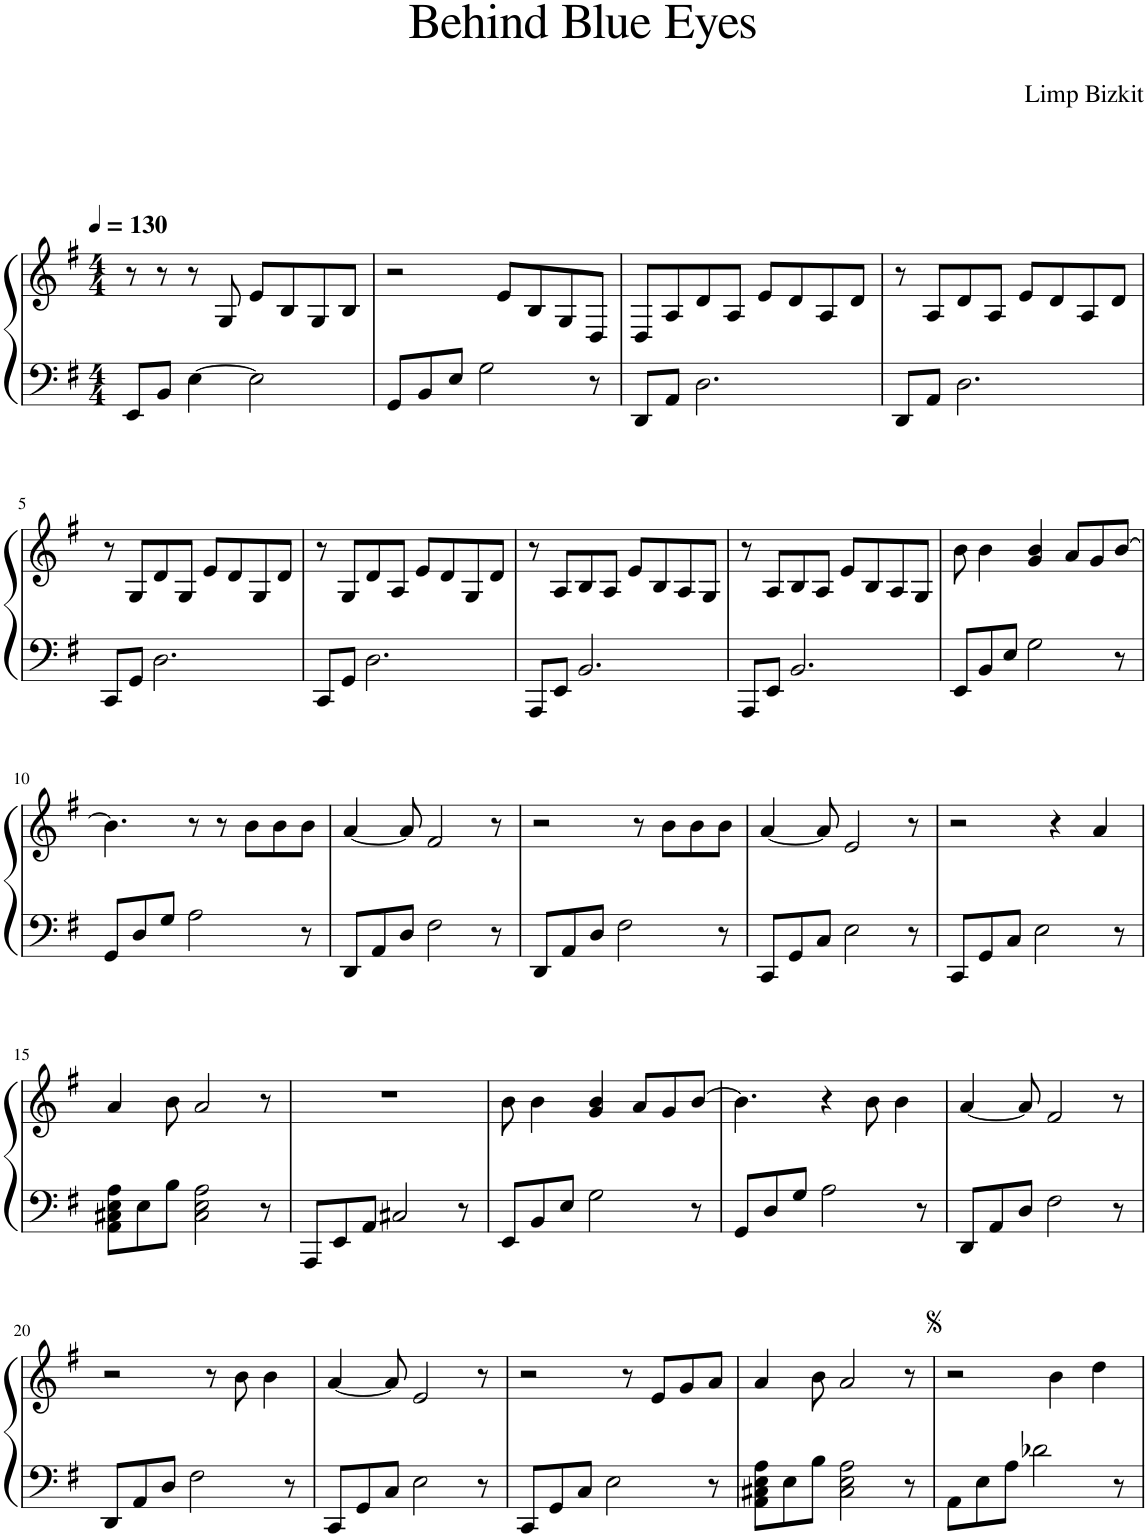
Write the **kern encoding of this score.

**kern	**kern
*part1	*part1
*staff2	*staff1
*I"Piano	*
*I'Pno.	*
*clefF4	*clefG2
*k[f#]	*k[f#]
*M4/4	*M4/4
*MM130	*MM130
=1	=1
8EE/L	8r
8BB/J	8r
[4E\	8r
.	8G/
2E\]	8e/L
.	8B/
.	8G/
.	8B/J
=2	=2
8GG/L	2r
8BB/	.
8E/J	.
2G\	.
.	8e/L
.	8B/
.	8G/
8r	8D/J
=3	=3
8DD/L	8D/L
8AA/J	8A/
2.D\	8d/
.	8A/J
.	8e/L
.	8d/
.	8A/
.	8d/J
=4	=4
8DD/L	8r
8AA/J	8A/L
2.D\	8d/
.	8A/J
.	8e/L
.	8d/
.	8A/
.	8d/J
!!LO:LB:g=z
=5	=5
8CC/L	8r
8GG/J	8G/L
2.D\	8d/
.	8G/J
.	8e/L
.	8d/
.	8G/
.	8d/J
=6	=6
8CC/L	8r
8GG/J	8G/L
2.D\	8d/
.	8A/J
.	8e/L
.	8d/
.	8G/
.	8d/J
=7	=7
8AAA/L	8r
8EE/J	8A/L
2.BB/	8B/
.	8A/J
.	8e/L
.	8B/
.	8A/
.	8G/J
=8	=8
8AAA/L	8r
8EE/J	8A/L
2.BB/	8B/
.	8A/J
.	8e/L
.	8B/
.	8A/
.	8G/J
=9	=9
8EE/L	8b\
8BB/	4b\
8E/J	.
2G\	4g/ 4b/
.	8a/L
.	8g/
8r	[8b/J
!!LO:LB:g=z
=10	=10
8GG/L	4.b\]
8D/	.
8G/J	.
2A\	8r
.	8r
.	8b\L
.	8b\
8r	8b\J
=11	=11
8DD/L	[4a/
8AA/	.
8D/J	8a/]
2F#\	2f#/
8r	8r
=12	=12
8DD/L	2r
8AA/	.
8D/J	.
2F#\	.
.	8r
.	8b\L
.	8b\
8r	8b\J
=13	=13
8CC/L	[4a/
8GG/	.
8C/J	8a/]
2E\	2e/
8r	8r
=14	=14
8CC/L	2r
8GG/	.
8C/J	.
2E\	.
.	4r
.	4a/
8r	.
!!LO:LB:g=z
=15	=15
8AA\ 8C#X\ 8E\ 8A\L	4a/
8E\	.
8B\J	8b\
2C#\ 2E\ 2A\	2a/
8r	8r
=16	=16
8AAA/L	1r
8EE/	.
8AA/J	.
2C#X/	.
8r	.
=17	=17
8EE/L	8b\
8BB/	4b\
8E/J	.
2G\	4g/ 4b/
.	8a/L
.	8g/
8r	[8b/J
=18	=18
8GG/L	4.b\]
8D/	.
8G/J	.
2A\	4r
.	8b\
.	4b\
8r	.
=19	=19
8DD/L	[4a/
8AA/	.
8D/J	8a/]
2F#\	2f#/
8r	8r
!!LO:LB:g=z
=20	=20
8DD/L	2r
8AA/	.
8D/J	.
2F#\	.
.	8r
.	8b\
.	4b\
8r	.
=21	=21
8CC/L	[4a/
8GG/	.
8C/J	8a/]
2E\	2e/
8r	8r
=22	=22
8CC/L	2r
8GG/	.
8C/J	.
2E\	.
.	8r
.	8e/L
.	8g/
8r	8a/J
=23	=23
8AA\ 8C#X\ 8E\ 8A\L	4a/
8E\	.
8B\J	8b\
2C#\ 2E\ 2A\	2a/
8r	8r
=24	=24
8AA\L	2r
8E\	.
8A\J	.
2d-X\	.
.	4b\
.	4dd\
8r	.
=	=
*-	*-
